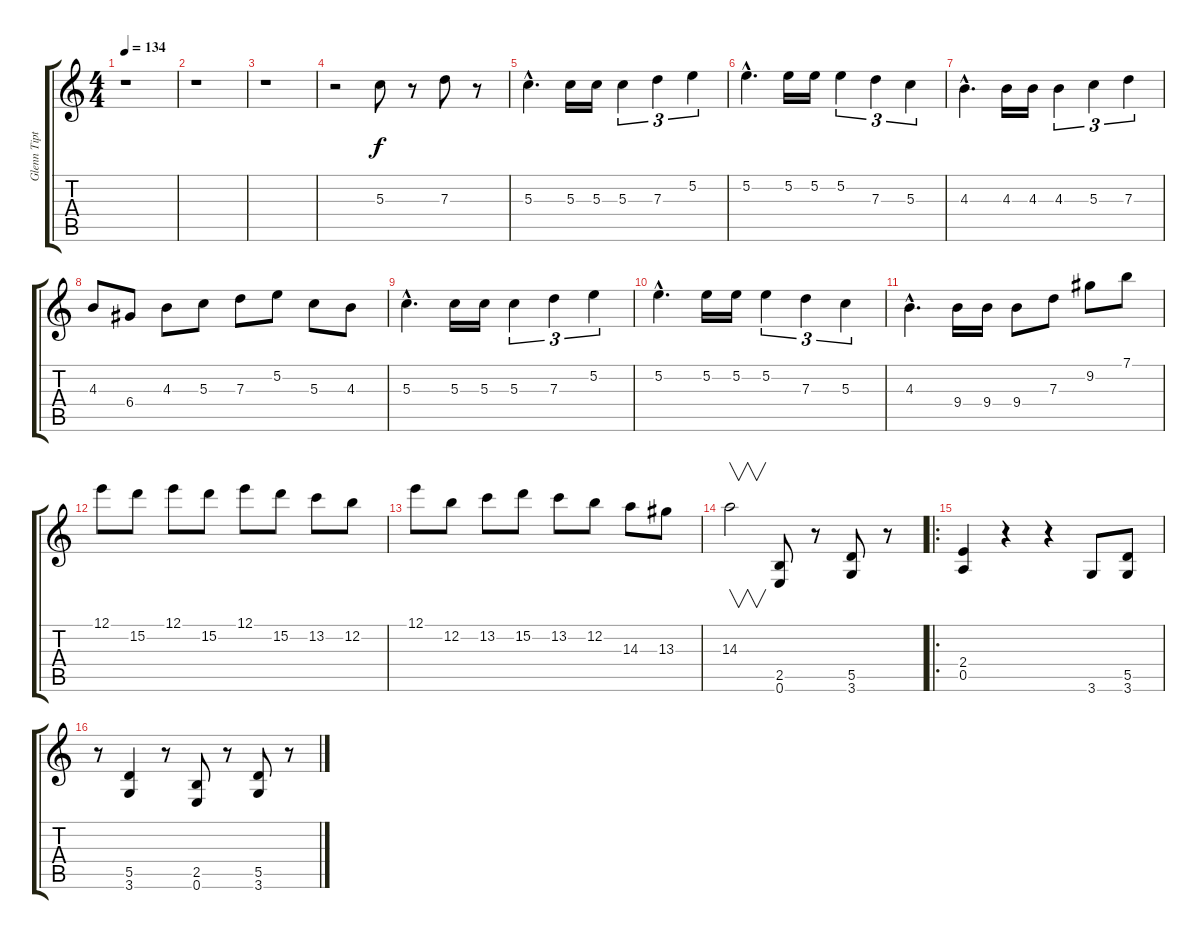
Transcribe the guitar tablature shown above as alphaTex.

\track ("Glenn Tipton" "Glenn Tipt") {instrument overdrivenguitar}
\staff {score tabs}
\tuning (E4 B3 G3 D3 A2 E2) {hide}
\ts (4 4)
\tempo 134
\clef g2
\ks c
r.1{dy f} |
r.1 |
r.1 |
r.2 5.3.8 r.8 7.3.8 r.8 |
5.3{hac}.4{d} 5.3.16 5.3.16 5.3.4{tu (3 2)} 7.3.4{tu (3 2)} 5.2.4{tu (3 2)} |
5.2{hac}.4{d} 5.2.16 5.2.16 5.2.4{tu (3 2)} 7.3.4{tu (3 2)} 5.3.4{tu (3 2)} |
4.3{hac}.4{d} 4.3.16 4.3.16 4.3.4{tu (3 2)} 5.3.4{tu (3 2)} 7.3.4{tu (3 2)} |
4.3.8 6.4.8 4.3.8 5.3.8 7.3.8 5.2.8 5.3.8 4.3.8 |
5.3{hac}.4{d} 5.3.16 5.3.16 5.3.4{tu (3 2)} 7.3.4{tu (3 2)} 5.2.4{tu (3 2)} |
5.2{hac}.4{d} 5.2.16 5.2.16 5.2.4{tu (3 2)} 7.3.4{tu (3 2)} 5.3.4{tu (3 2)} |
4.3{hac}.4{d} 9.4.16 9.4.16 9.4.8 7.3.8 9.2.8 7.1.8 |
12.1.8 15.2.8 12.1.8 15.2.8 12.1.8 15.2.8 13.2.8 12.2.8 |
12.1.8 12.2.8 13.2.8 15.2.8 13.2.8 12.2.8 14.3.8 13.3.8 |
14.3.2{v} (2.5 0.6).8 r.8 (5.5 3.6).8 r.8 |
\ro
(2.4 0.5).4 r.4 r.4 3.6.8 (5.5 3.6).8 |
r.8 (5.5 3.6).4 r.8 (2.5 0.6).8 r.8 (5.5 3.6).8 r.8
